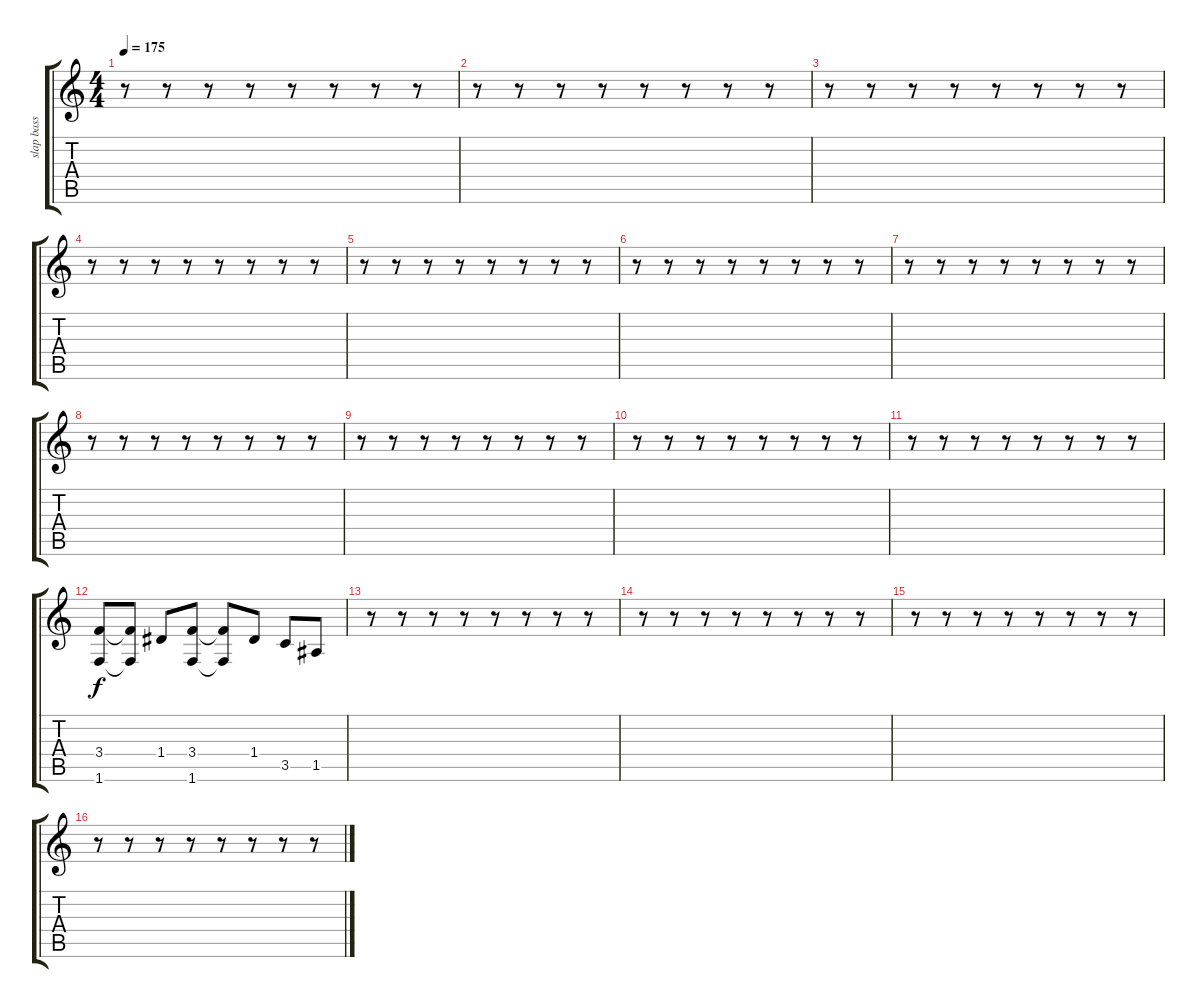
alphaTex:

\track ("slap bass" "slap bass") {instrument slapbass2}
\staff {score tabs}
\tuning (E4 B3 G3 D3 A2 E2) {hide}
\ts (4 4)
\tempo 175
\clef g2
\ks c
r.8{dy f} r.8 r.8 r.8 r.8 r.8 r.8 r.8 |
r.8 r.8 r.8 r.8 r.8 r.8 r.8 r.8 |
r.8 r.8 r.8 r.8 r.8 r.8 r.8 r.8 |
r.8 r.8 r.8 r.8 r.8 r.8 r.8 r.8 |
r.8 r.8 r.8 r.8 r.8 r.8 r.8 r.8 |
r.8 r.8 r.8 r.8 r.8 r.8 r.8 r.8 |
r.8 r.8 r.8 r.8 r.8 r.8 r.8 r.8 |
r.8 r.8 r.8 r.8 r.8 r.8 r.8 r.8 |
r.8 r.8 r.8 r.8 r.8 r.8 r.8 r.8 |
r.8 r.8 r.8 r.8 r.8 r.8 r.8 r.8 |
r.8 r.8 r.8 r.8 r.8 r.8 r.8 r.8 |
(3.4 1.6).8 (3.4{t} 1.6{t}).8 1.4.8 (3.4 1.6).8 (3.4{t} 1.6{t}).8 1.4.8 3.5.8 1.5.8 |
r.8 r.8 r.8 r.8 r.8 r.8 r.8 r.8 |
r.8 r.8 r.8 r.8 r.8 r.8 r.8 r.8 |
r.8 r.8 r.8 r.8 r.8 r.8 r.8 r.8 |
r.8 r.8 r.8 r.8 r.8 r.8 r.8 r.8
